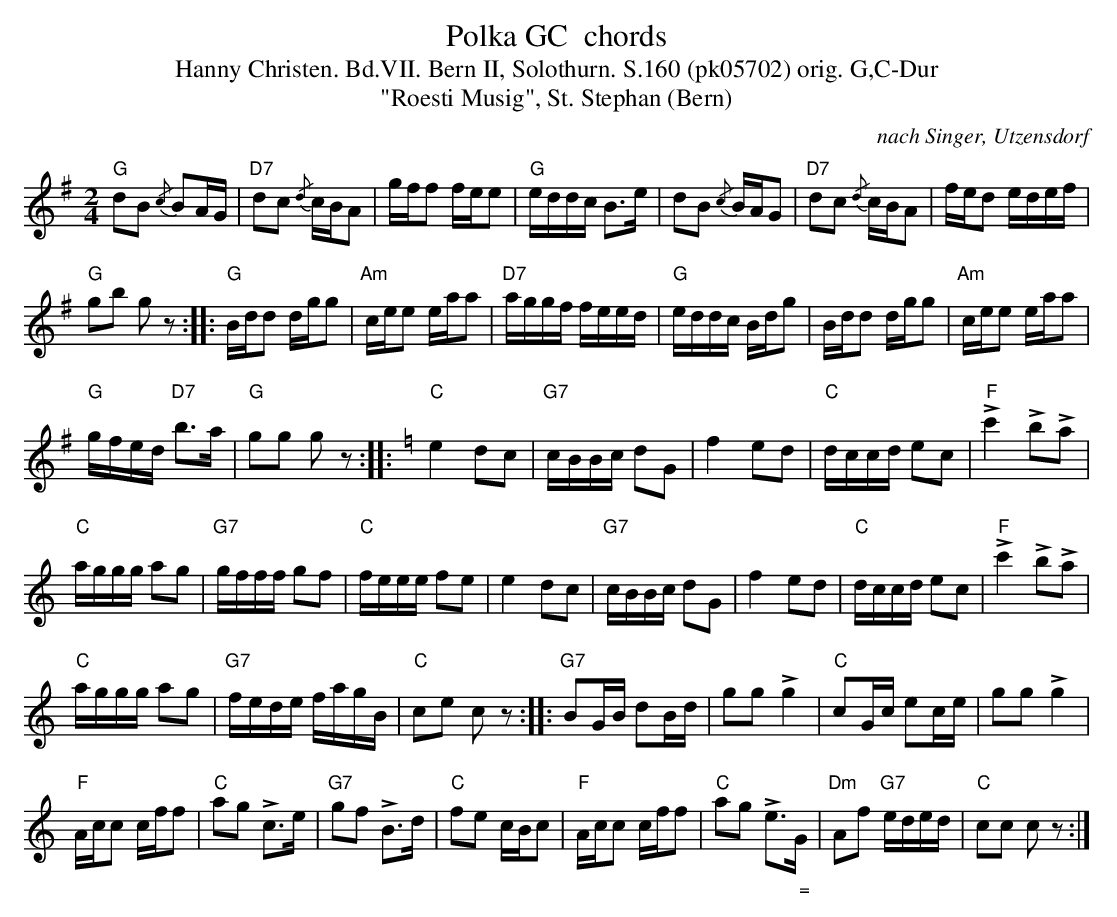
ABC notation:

X:1
T: Polka GC  chords
T:Hanny Christen. Bd.VII. Bern II, Solothurn. S.160 (pk05702) orig. G,C-Dur
T: "Roesti Musig", St. Stephan (Bern)
C: nach Singer, Utzensdorf
M:2/4
L:1/8
K:G %%MIDI gchordon
"G"dB {/c}BA/G/ | "D7"dc {/d}c/B/A | g/f/f f/e/e | "G"e/d/d/c/ B>e | dB {/c}B/A/G | "D7"dc {/d}c/B/A |  f/e/d e/d/e/f/ |
"G"gb gz :: "G"B/d/d d/g/g | "Am"c/e/e e/a/a | "D7"a/g/g/f/ f/e/e/d/ | "G"e/d/d/c/ B/d/g | B/d/d d/g/g | "Am"c/e/e e/a/a |
"G"g/f/e/d/ "D7"b>a | "G"gg gz :: [K:C] "C"e2 dc | "G7"c/B/B/c/ dG | f2 ed | "C"d/c/c/d/ ec | "F"+>+c'2 +>+b+>+a | [L:1/16]
"C"aggg a2g2 | "G7"gfff g2f2 | "C"feee f2e2 | e4 d2c2 | "G7"cBBc d2G2 | f4 e2d2 | "C"dccd e2c2 | "F"+>+c'4 +>+b2+>+a2 |
"C"aggg a2g2 | "G7"fede fagB | "C"c2e2 c2z2 :: "G7"B2GB d2Bd | g2g2 +>+g4 | "C"c2Gc e2ce | g2g2 +>+g4 |
"F"Acc2 cff2 | "C"a2g2 +>+c3e | "G7"g2f2 +>+B3d | "C"f2e2 cBc2 | "F"Acc2 cff2 | "C"a2g2 +>+e3"_ ="G | "Dm"A2f2 "G7"eded | "C"c2c2 c2z2 :|
